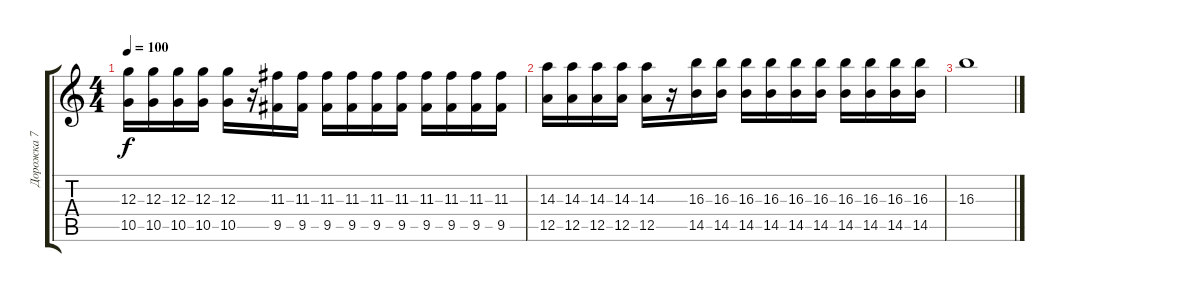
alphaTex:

\track ("Дорожка 7" "Дорожка 7") {instrument distortionguitar}
\staff {score tabs}
\tuning (E4 B3 G3 D3 A2 E2) {hide}
\ts (4 4)
\tempo 100
\clef g2
\ks c
(12.3 10.5).16{dy f} (12.3 10.5).16 (12.3 10.5).16 (12.3 10.5).16 (12.3 10.5).16 r.16 (11.3 9.5).16 (11.3 9.5).16 (11.3 9.5).16 (11.3 9.5).16 (11.3 9.5).16 (11.3 9.5).16 (11.3 9.5).16 (11.3 9.5).16 (11.3 9.5).16 (11.3 9.5).16 |
(14.3 12.5).16 (14.3 12.5).16 (14.3 12.5).16 (14.3 12.5).16 (14.3 12.5).16 r.16 (16.3 14.5).16 (16.3 14.5).16 (16.3 14.5).16 (16.3 14.5).16 (16.3 14.5).16 (16.3 14.5).16 (16.3 14.5).16 (16.3 14.5).16 (16.3 14.5).16 (16.3 14.5).16 |
16.3.1
